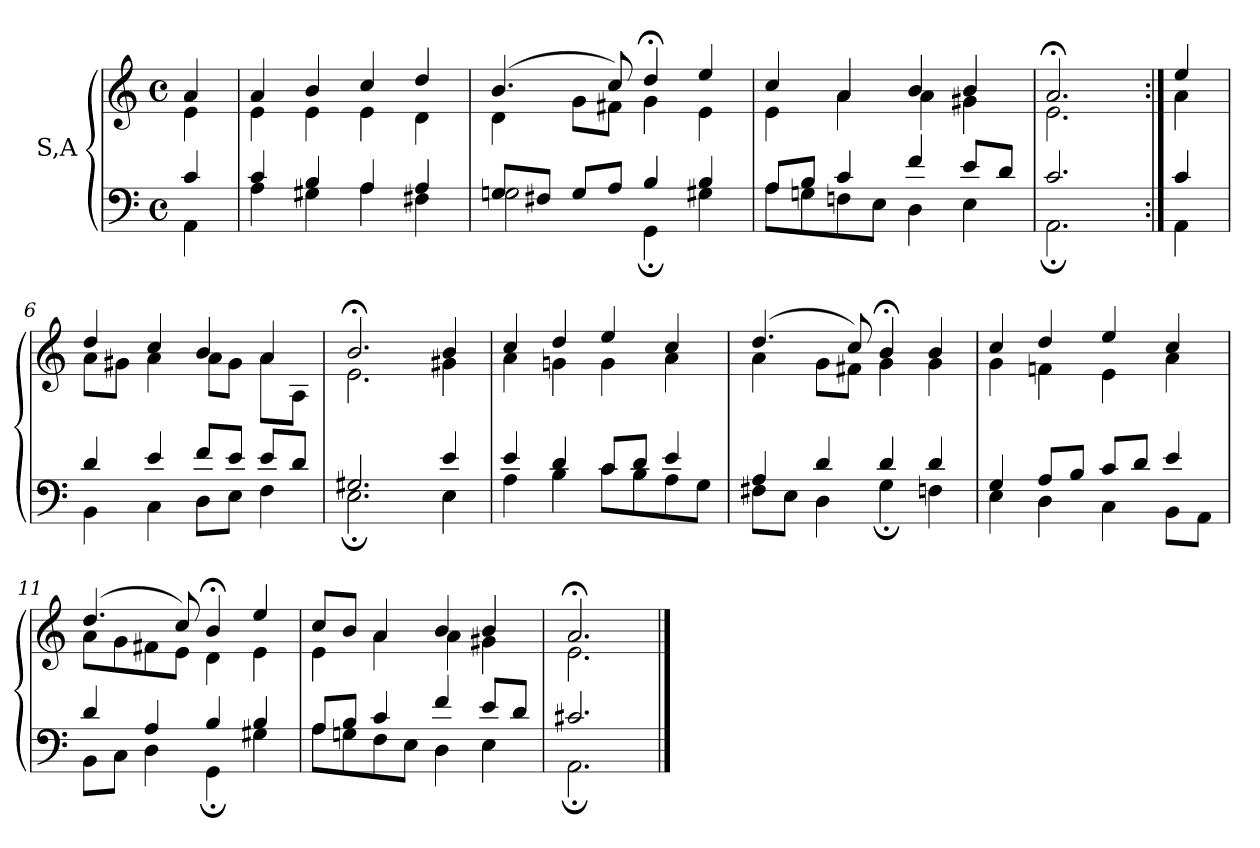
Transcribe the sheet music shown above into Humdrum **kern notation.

**kern	**kern
*part1	*part1
*staff2	*staff1
*I"S,A	*
!!LO:LB:g=z
*clefF4	*clefG2
*k[]	*k[]
*M4/4	*M4/4
*met(c)	*met(c)
=	=
*^	*^
4c	4AA	4a	4e
=1	=1	=1	=1
4c	4A	4a	4e
4B	4G#X	4b	4e
4A	4A	4cc	4e
4A	4F#X	4dd	4d
=2	=2	=2	=2
8GnL	2G	(>4.b	4d
8F#XJ	.	.	.
8GL	.	.	8gL
8AJ	.	8cc)	8f#XJ
4B	4GG;	4dd;<	4g
4B	4G#X	4ee	4e
=3	=3	=3	=3
8AL	8AL	4cc	4e
8BJ	8Gn	.	.
4c	8Fn	4a	4a
.	8EJ	.	.
4f	4D	4b	4a
8eL	4E	4b	4g#X
8dJ	.	.	.
=1267	=1267	=1267	=1267
2.c	2.AA;	2.a;<	2.e
!!LO:LB:g=z	!!
=1268:|!	=1268:|!	=1268:|!	=1268:|!
4c	4AA	4ee	4a
=6	=6	=6	=6
4d	4BB	4dd	8aL
.	.	.	8g#XJ
4e	4C	4cc	4a
8fL	8DL	4b	8aL
8eJ	8EJ	.	8g#J
8eL	4F	4a	8aL
8dJ	.	.	8AJ
=7	=7	=7	=7
2.G#X	2.E;	2.b;<	2.e
4e	4E	4b	4g#X
=8	=8	=8	=8
4e	4A	4cc	4a
4d	4B	4dd	4gn
8cL	8cL	4ee	4g
8dJ	8B	.	.
4e	8A	4cc	4a
.	8GJ	.	.
=9	=9	=9	=9
4A	8F#XL	(>4.dd	4a
.	8EJ	.	.
4d	4D	.	8gL
.	.	8cc)	8f#XJ
4d	4G;	4b;<	4g
4d	4Fn	4b	4g
!!LO:LB:g=z	!!
=10	=10	=10	=10
4G	4E	4cc	4g
8AL	4D	4dd	4fn
8BJ	.	.	.
8cL	4C	4ee	4e
8dJ	.	.	.
4e	8BBL	4cc	4a
.	8AAJ	.	.
=11	=11	=11	=11
4d	8BBL	(>4.dd	8aL
.	8CJ	.	8g
4A	4D	.	8f#X
.	.	8cc)	8eJ
4B	4GG;	4b;<	4d
4B	4G#X	4ee	4e
=12	=12	=12	=12
8AL	8AL	8ccL	4e
8BJ	8Gn	8bJ	.
4c	8F	4a	4a
.	8EJ	.	.
4f	4D	4b	4a
8eL	4E	4b	4g#X
8dJ	.	.	.
=13	=13	=13	=13
2.c#X	2.AA;	2.a;<	2.e
*v	*v	*	*
*	*v	*v
==	==
*-	*-
